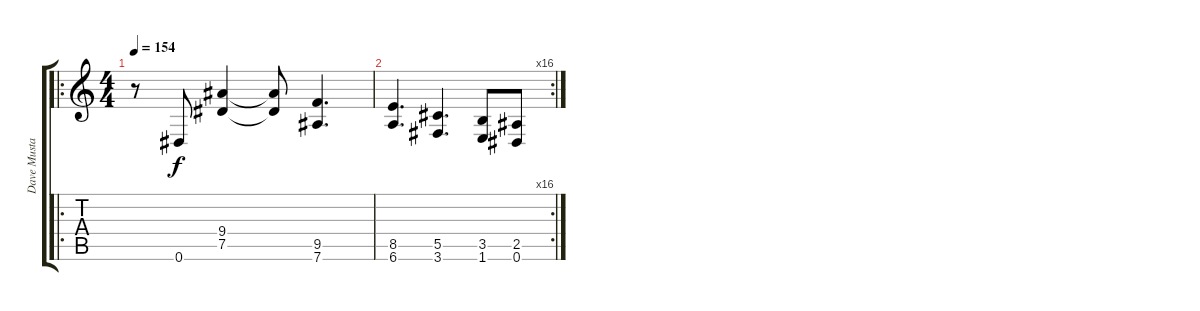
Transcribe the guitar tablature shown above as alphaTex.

\track ("Dave Mustaine" "Dave Musta") {instrument distortionguitar}
\staff {score tabs}
\tuning (Eb4 Bb3 Gb3 Db3 Ab2 Eb2) {hide}
\ro
\ts (4 4)
\tempo 154
\clef g2
\ks c
r.8{dy f} 0.6.8 (9.4 7.5).4 (9.4{t} 7.5{t}).8 (9.5 7.6).4{d} |
\rc 16
(8.5 6.6).4{d} (5.5 3.6).4{d} (3.5 1.6).8 (2.5 0.6).8
